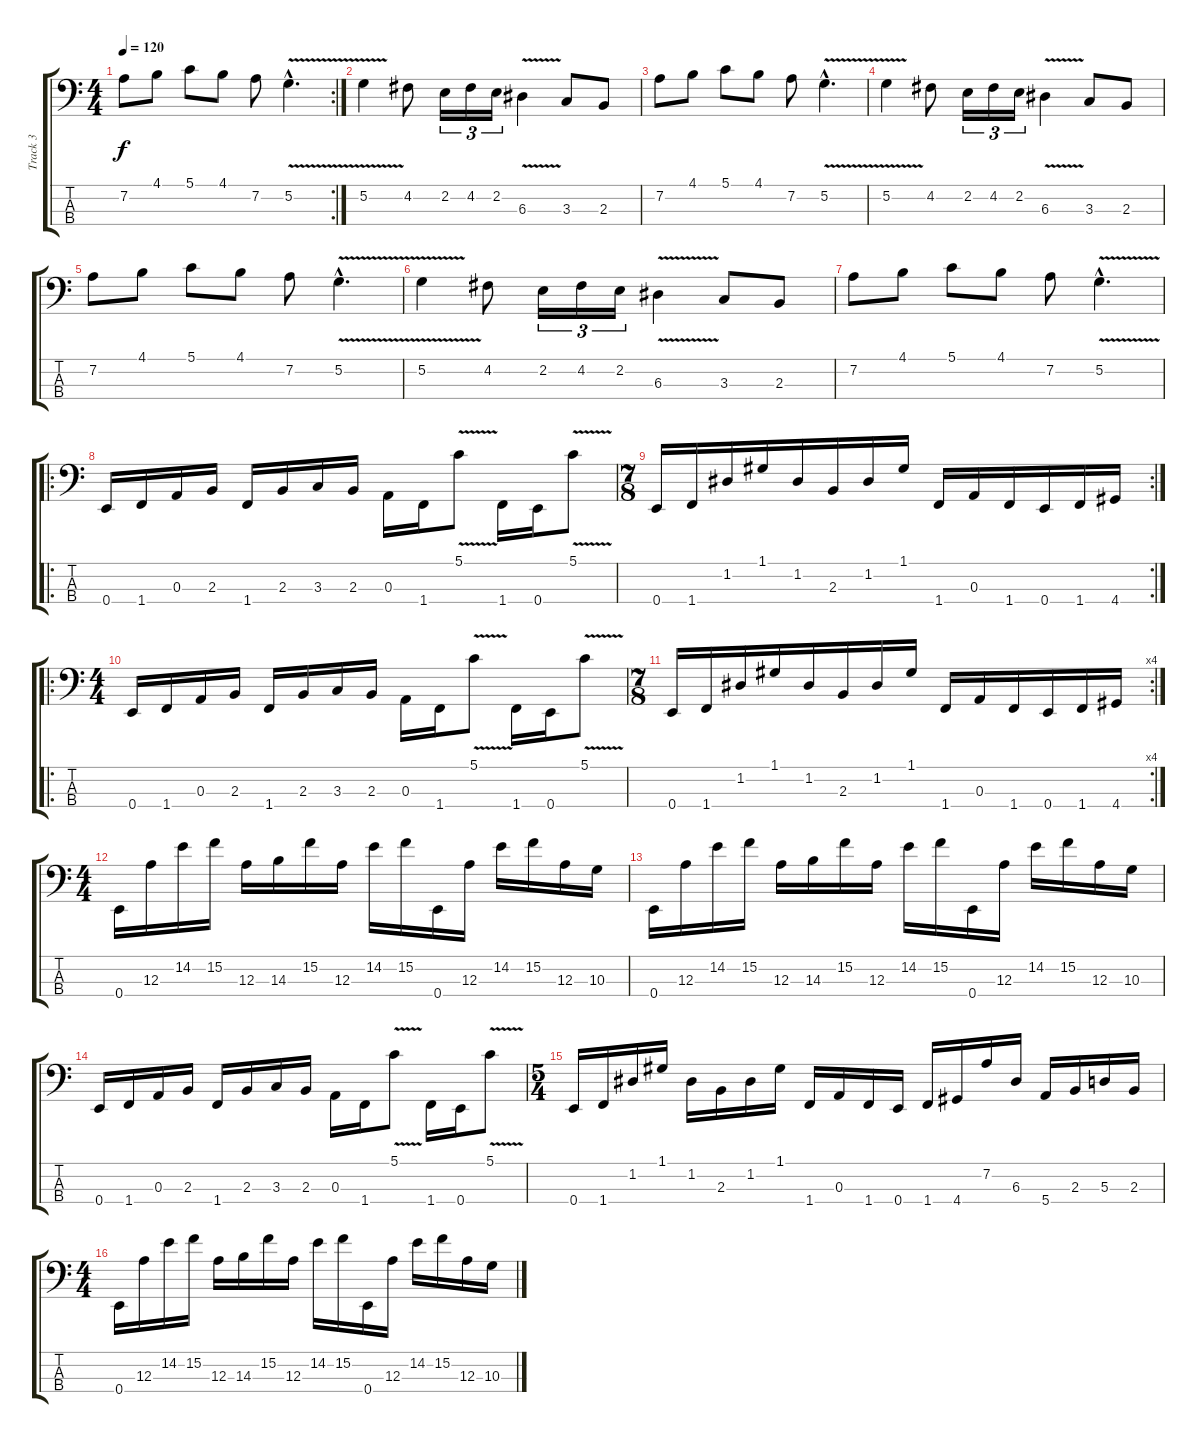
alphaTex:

\track ("Track 3" "Track 3") {instrument electricbasspick}
\staff {score tabs}
\tuning (G2 D2 A1 E1) {hide}
\rc 2
\ts (4 4)
\tempo 120
\clef f4
\ks c
7.2.8{dy f} 4.1.8 5.1.8 4.1.8 7.2.8 5.2{v hac}.4{d} |
5.2{v}.4 4.2.8 2.2.16{tu (3 2)} 4.2.16{tu (3 2)} 2.2.16{tu (3 2)} 6.3{v}.4 3.3.8 2.3.8 |
7.2.8 4.1.8 5.1.8 4.1.8 7.2.8 5.2{v hac}.4{d} |
5.2{v}.4 4.2.8 2.2.16{tu (3 2)} 4.2.16{tu (3 2)} 2.2.16{tu (3 2)} 6.3{v}.4 3.3.8 2.3.8 |
7.2.8 4.1.8 5.1.8 4.1.8 7.2.8 5.2{v hac}.4{d} |
5.2{v}.4 4.2.8 2.2.16{tu (3 2)} 4.2.16{tu (3 2)} 2.2.16{tu (3 2)} 6.3{v}.4 3.3.8 2.3.8 |
7.2.8 4.1.8 5.1.8 4.1.8 7.2.8 5.2{v hac}.4{d} |
\ro
0.4.16 1.4.16 0.3.16 2.3.16 1.4.16 2.3.16 3.3.16 2.3.16 0.3.16 1.4.16 5.1{v}.8 1.4.16 0.4.16 5.1{v}.8 |
\rc 2
\ts (7 8)
0.4.16 1.4.16 1.2.16 1.1.16 1.2.16 2.3.16 1.2.16 1.1.16 1.4.16 0.3.16 1.4.16 0.4.16 1.4.16 4.4.16 |
\ro
\ts (4 4)
0.4.16 1.4.16 0.3.16 2.3.16 1.4.16 2.3.16 3.3.16 2.3.16 0.3.16 1.4.16 5.1{v}.8 1.4.16 0.4.16 5.1{v}.8 |
\rc 4
\ts (7 8)
0.4.16 1.4.16 1.2.16 1.1.16 1.2.16 2.3.16 1.2.16 1.1.16 1.4.16 0.3.16 1.4.16 0.4.16 1.4.16 4.4.16 |
\ts (4 4)
0.4.16 12.3.16 14.2.16 15.2.16 12.3.16 14.3.16 15.2.16 12.3.16 14.2.16 15.2.16 0.4.16 12.3.16 14.2.16 15.2.16 12.3.16 10.3.16 |
0.4.16 12.3.16 14.2.16 15.2.16 12.3.16 14.3.16 15.2.16 12.3.16 14.2.16 15.2.16 0.4.16 12.3.16 14.2.16 15.2.16 12.3.16 10.3.16 |
0.4.16 1.4.16 0.3.16 2.3.16 1.4.16 2.3.16 3.3.16 2.3.16 0.3.16 1.4.16 5.1{v}.8 1.4.16 0.4.16 5.1{v}.8 |
\ts (5 4)
0.4.16 1.4.16 1.2.16 1.1.16 1.2.16 2.3.16 1.2.16 1.1.16 1.4.16 0.3.16 1.4.16 0.4.16 1.4.16 4.4.16 7.2.16 6.3.16 5.4.16 2.3.16 5.3.16 2.3.16 |
\ts (4 4)
0.4.16 12.3.16 14.2.16 15.2.16 12.3.16 14.3.16 15.2.16 12.3.16 14.2.16 15.2.16 0.4.16 12.3.16 14.2.16 15.2.16 12.3.16 10.3.16
